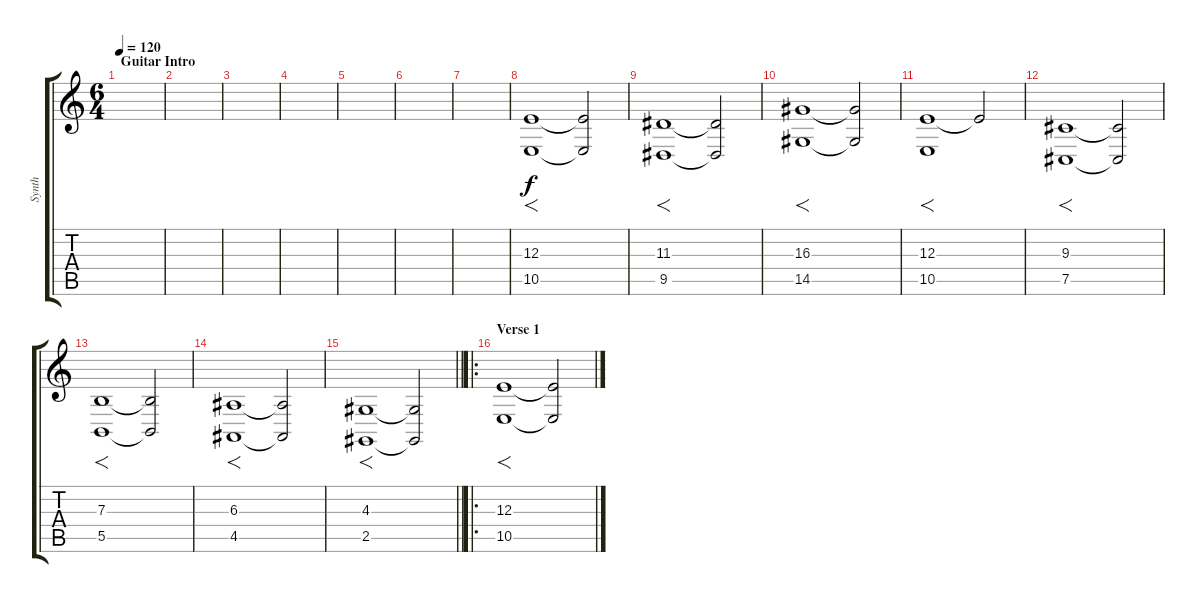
\track ("Synth" "Synth") {instrument stringensemble1}
\staff {score tabs}
\tuning (Db4 Ab3 E3 B2 Gb2 Db2) {hide}
\ts (6 4)
\section ("" "Guitar Intro")
\tempo 120
\clef g2
\ks c
|
|
|
|
|
|
|
(12.3 10.5).1{f} (12.3{t} 10.5{t}).2 |
(11.3 9.5).1{f} (11.3{t} 9.5{t}).2 |
(16.3 14.5).1{f} (16.3{t} 14.5{t}).2 |
(12.3 10.5).1{f} 12.3{t}.2 |
(9.3 7.5).1{f} (9.3{t} 7.5{t}).2 |
(7.3 5.5).1{f} (7.3{t} 5.5{t}).2 |
(6.3 4.5).1{f} (6.3{t} 4.5{t}).2 |
\barLineRight lightlight
(4.3 2.5).1{f} (4.3{t} 2.5{t}).2 |
\ro
\section ("" "Verse 1")
(12.3 10.5).1{f} (12.3{t} 10.5{t}).2
